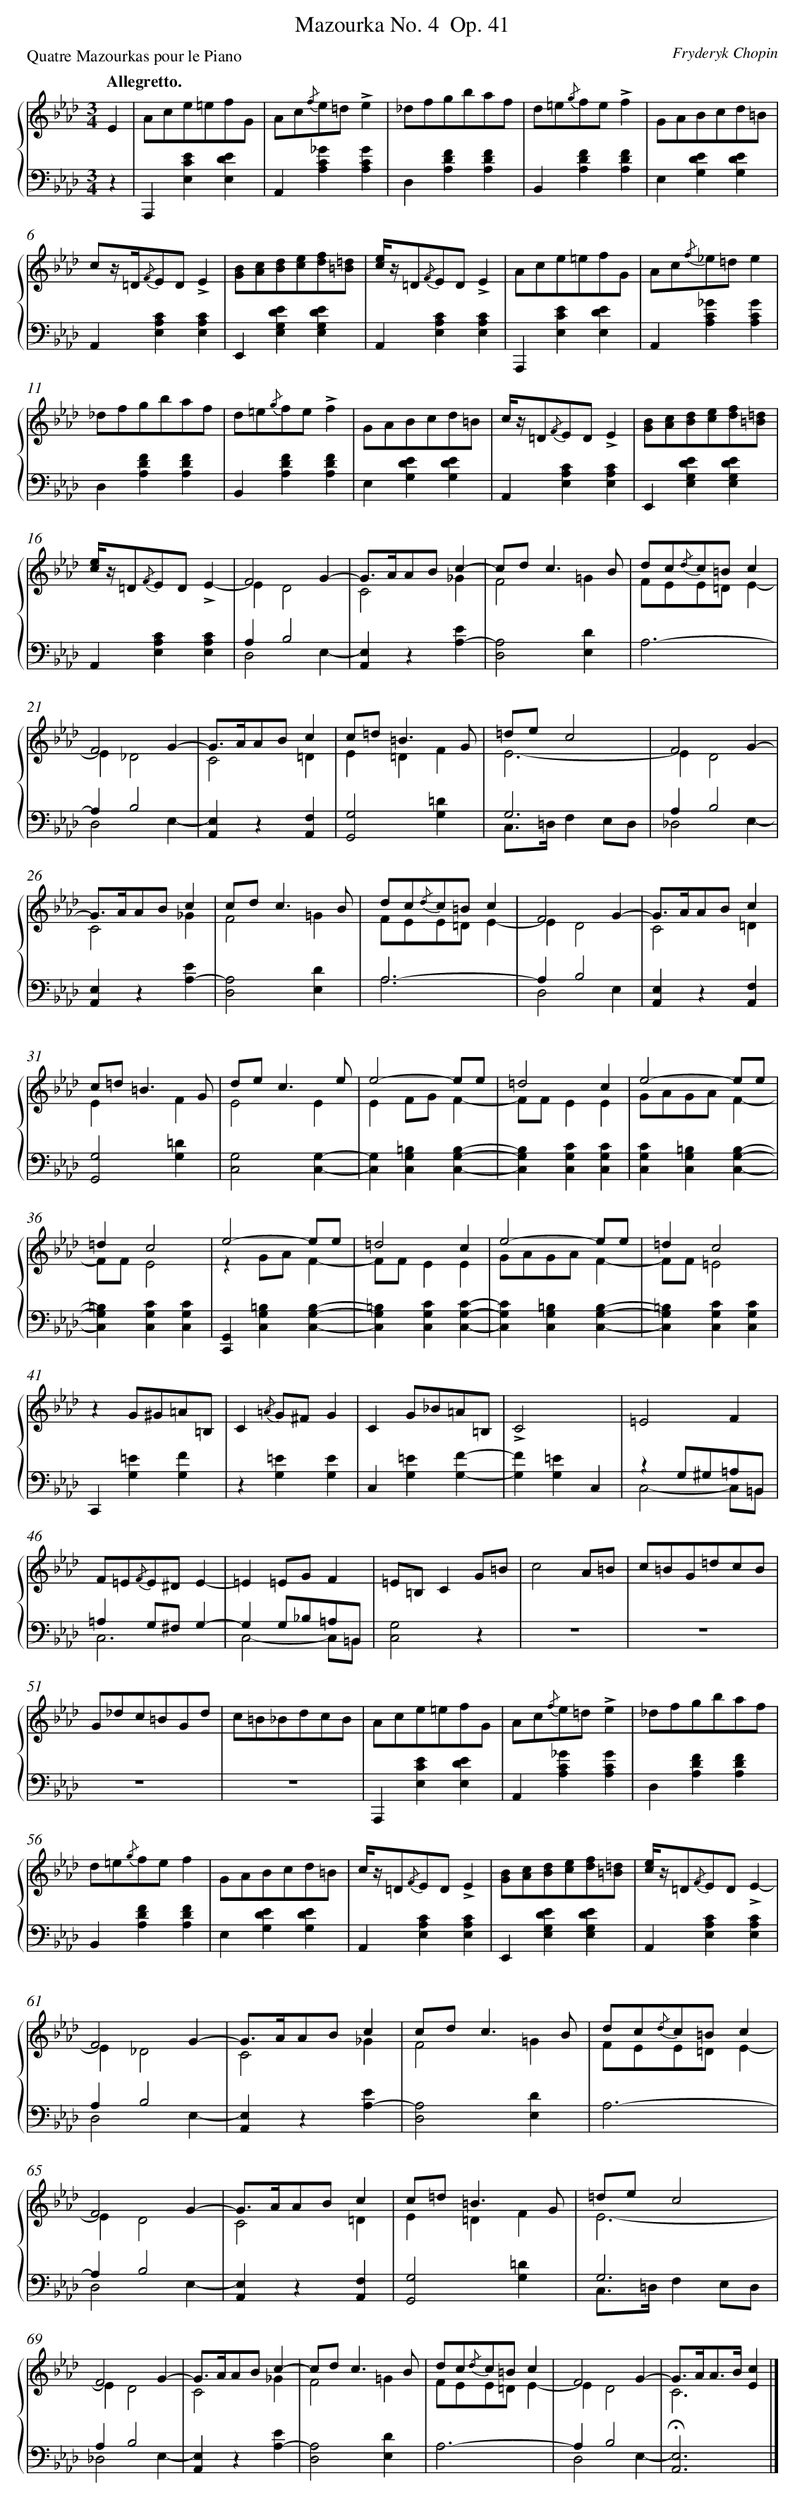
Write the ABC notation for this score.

X:1
T: Mazourka No. 4	 Op. 41
C: Fryderyk Chopin
L: 1/4
M: 3/4
P: Quatre Mazourkas pour le Piano
Q: "Allegretto."
%%staves {1 2}
V: 1 clef=treble
V: 2 clef=bass
K: Ab
[V:1] E [I:setbarnb 1]|
[V:2] z |
[V:1] A/c/e/=e/f/G/ |
[V:2] A,,,[ECE,][EDE,] |
[V:1] A/c/{/f}e/=d/!accent!e |
[V:2] A,,[_GCA,][GCA,] |
[V:1] _d/f/g/b/a/f/ |
[V:2] D,[FDA,][FDA,] |
[V:1] d/=e/{/g}f/e/!accent!f |
[V:2] B,,[FDA,][FDA,] |
[V:1] G/A/B/c/d/=B/ |
[V:2] E,[EDG,][EDG,] |
[V:1] c/z//=D//{/F}E/D/!accent!E |
[V:2] A,,[CA,E,][CA,E,] |
[V:1] [B/G/][c/A/][d/B/][e/c/][f/d/][=d/=B/] |
[V:2] E,,[EDG,E,][EDG,E,] |
[V:1] [e//c//]z//=D/{/F}E/D/!accent!E |
[V:2] A,,[CA,E,][CA,E,] |
[V:1] A/c/e/=e/f/G/ |
[V:2] A,,,[ECE,][EDE,] |
[V:1] A/c/{/f}_e/=d/e |
[V:2] A,,[_GCA,][GCA,] |
[V:1] _d/f/g/b/a/f/ |
[V:2] D,[FDA,][FDA,] |
[V:1] d/=e/{/g}f/e/!accent!f |
[V:2] B,,[FDA,][FDA,] |
[V:1] G/A/B/c/d/=B/ |
[V:2] E,[EDG,][EDG,] |
[V:1] c//z//=D/{/F}E/D/!accent!E |
[V:2] A,,[CA,E,][CA,E,] |
[V:1] [B/G/][c/A/][d/B/][e/c/][f/d/][=d/=B/] |
[V:2] E,,[EDG,E,][EDG,E,] |
[V:1] [e//c//]z//=D/{/F}E/D/!accent!E- |
[V:2] A,,[CA,E,][CA,E,] |
[V:1] F2G- & ED2 |
[V:2] A,B,2 & D,2E,- |
[V:1] G/>A/A/B/c- & C2_G |
[V:2] [E,A,,]z[EA,-] |
[V:1] c/d<cB/ & F2=G |
[V:2] [A,2D,2][DE,] |
[V:1] d/c/{/d}c/=B/c & F/E/E/=D/E- |
[V:2] A,3- |
[V:1] F2G- & E_D2 |
[V:2] A,B,2 & D,2E,- |
[V:1] G/>A/A/B/c & C2=D |
[V:2] [E,A,,]z[F,A,,] |
[V:1] c/=d<=BG/ & E=DF |
[V:2] [G,2G,,2][=DG,] |
[V:1] =d/e/c2 & E3- |
[V:2] G,3 & C,/>=D,/F,E,/D,/ |
[V:1] F2G- & ED2 |
[V:2] A,B,2 & _D,2E,- |
[V:1] G/>A/A/B/c & C2_G |
[V:2] [E,A,,]z[EA,-] |
[V:1] c/d<cB/ & F2=G |
[V:2] [A,2D,2][DE,] |
[V:1] d/c/{/d}c/=B/c & F/E/E/=D/E- |
[V:2] A,3- & A,3 |
[V:1] F2G- & ED2 |
[V:2] A,B,2 & D,2E, |
[V:1] G/>A/A/B/c & C2=D |
[V:2] [E,A,,]z[F,A,,] |
[V:1] c/=d<=BG/ & ExF |
[V:2] [G,2G,,2][=DG,] |
[V:1] d/e<ce/ & E2E |
[V:2] [G,2C,2][G,C,]- |
[V:1] e2-e/e/ & EF/G/F- |
[V:2] [G,C,][=B,G,C,][B,G,C,]- |
[V:1] =d2c & F/F/EE |
[V:2] [B,G,C,][CG,C,][CG,C,] |
[V:1] e2-e/e/ & G/A/G/A/F- |
[V:2] [CG,C,][=B,G,C,][B,G,C,]- |
[V:1] =dc2 & F/F/E2 |
[V:2] [=B,G,C,][CG,C,][CG,C,] |
[V:1] e2-e/e/ & zG/A/F- |
[V:2] [G,,C,,][=B,G,C,][B,G,C,]- |
[V:1] =d2c & F/F/EE |
[V:2] [=B,G,C,][CG,C,][CG,C,]- |
[V:1] e2-e/e/ & G/A/G/A/F- |
[V:2] [CG,C,][=B,G,C,][B,G,C,]- |
[V:1] =dc2 & F/F/=E2 |
[V:2] [=B,G,C,][CG,C,][CG,C,] |
[V:1] zG/^G/=A/=B,/ |
[V:2] C,,[=EG,][FG,] |
[V:1] C{/=A} G/^F/G |
[V:2] z[=EG,][EG,] |
[V:1] CG/_B/=A/=B,/ |
[V:2] C,[=EG,][FG,]- |
[V:1] !accent!C2x |
[V:2] [FG,][=EG,]C,- |
[V:1] =E2F |
[V:2] zG,/^G,/=A,/=B,,/ & C,2-C,/=B,,/ |
[V:1] F/=E/{/F}E/^D/E- |
[V:2] =A,G,/^F,/G,- & C,3 |
[V:1] =E=E/G/F |
[V:2] G,G,/_B,/=A,/=B,,/ & C,2-C,/=B,,/ |
[V:1] =E/=B,/CG/=B/ |
[V:2] [G,2C,2]z |
[V:1] c2A/=B/ |
[V:2] z3 |
[V:1] c/=B/G/=d/c/B/ |
[V:2] z3 |
[V:1] G/_d/c/=B/G/d/ |
[V:2] z3 |
[V:1] c/=B/_B/d/c/B/ |
[V:2] z3 |
[V:1] A/c/e/=e/f/G/ |
[V:2] A,,,[ECE,][EDE,] |
[V:1] A/c/{/f}e/=d/!accent!e |
[V:2] A,,[_GCA,][GCA,] |
[V:1] _d/f/g/b/a/f/ |
[V:2] D,[FDA,][FDA,] |
[V:1] d/=e/{/g}f/e/f |
[V:2] B,,[FDA,][FDA,] |
[V:1] G/A/B/c/d/=B/ |
[V:2] E,[EDG,][EDG,] |
[V:1] c//z//=D/{/F}E/D/!accent!E |
[V:2] A,,[CA,E,][CA,E,] |
[V:1] [B/G/][c/A/][d/B/][e/c/][f/d/][=d/=B/] |
[V:2] E,,[EDG,E,][EDG,E,] |
[V:1] [e//c//]z//=D/{/F}E/D/!accent!E- |
[V:2] A,,[CA,E,][CA,E,] |
[V:1] F2G- & E_D2 |
[V:2] A,B,2 & D,2E,- |
[V:1] G/>A/A/B/c & C2_G |
[V:2] [E,A,,]z[EA,-] |
[V:1] c/d<cB/ & F2=G |
[V:2] [A,2D,2][DE,] |
[V:1] d/c/{/d}c/=B/c & F/E/E/=D/E- |
[V:2] A,3- |
[V:1] F2G- & ED2 |
[V:2] A,B,2 & D,2E,- |
[V:1] G/>A/A/B/c & C2=D |
[V:2] [E,A,,]z[F,A,,] |
[V:1] c/=d<=BG/ & E=DF |
[V:2] [G,2G,,2][=DG,] |
[V:1] =d/e/c2 & E3- |
[V:2] G,3 & C,/>=D,/F,E,/D,/ |
[V:1] F2G- & ED2 |
[V:2] A,B,2 & _D,2E,- |
[V:1] G/>A/A/B/c- & C2_G |
[V:2] [E,A,,]z[EA,-] |
[V:1] c/d<cB/ & F2=G |
[V:2] [A,2D,2][DE,] |
[V:1] d/c/{/d}c/=B/c & F/E/E/=D/E- |
[V:2] A,3- |
[V:1] F2G- & ED2 |
[V:2] A,B,2 & D,2E,- |
[V:1] G/>A/A/>B/[cE] & C3 |]
[V:2] !fermata![E,3A,,3] |]
